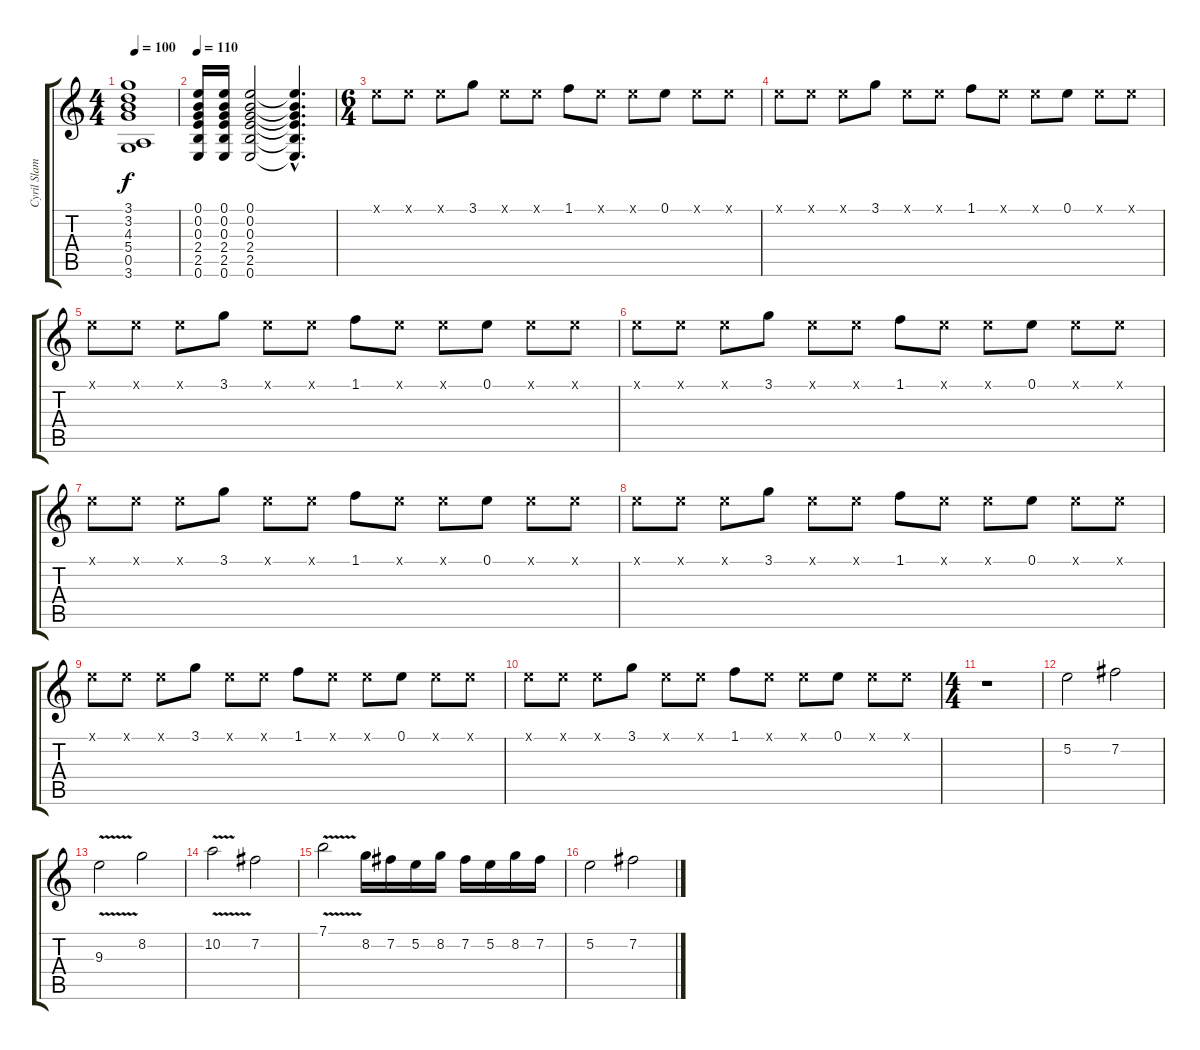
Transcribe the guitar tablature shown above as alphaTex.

\track ("Cyril Slama" "Cyril Slam") {instrument overdrivenguitar}
\staff {score tabs}
\tuning (E4 B3 G3 D3 A2 E2) {hide}
\ts (4 4)
\tempo 100
\clef g2
\ks aminor
(3.1 3.2 4.3 5.4 0.5 3.6).1{dy f} |
\tempo 110
(0.1 0.2 0.3 2.4 2.5 0.6).16{instrument overdrivenguitar} (0.1 0.2 0.3 2.4 2.5 0.6).16 (0.1 0.2 0.3 2.4 2.5 0.6).2 (0.1{hac t} 0.2{hac t} 0.3{hac t} 2.4{hac t} 2.5{hac t} 0.6{hac t}).4{d} |
\ts (6 4)
0.1{x}.8 0.1{x}.8 0.1{x}.8 3.1.8 0.1{x}.8 0.1{x}.8 1.1.8 0.1{x}.8 0.1{x}.8 0.1.8 0.1{x}.8 0.1{x}.8 |
0.1{x}.8 0.1{x}.8 0.1{x}.8 3.1.8 0.1{x}.8 0.1{x}.8 1.1.8 0.1{x}.8 0.1{x}.8 0.1.8 0.1{x}.8 0.1{x}.8 |
0.1{x}.8 0.1{x}.8 0.1{x}.8 3.1.8 0.1{x}.8 0.1{x}.8 1.1.8 0.1{x}.8 0.1{x}.8 0.1.8 0.1{x}.8 0.1{x}.8 |
0.1{x}.8 0.1{x}.8 0.1{x}.8 3.1.8 0.1{x}.8 0.1{x}.8 1.1.8 0.1{x}.8 0.1{x}.8 0.1.8 0.1{x}.8 0.1{x}.8 |
0.1{x}.8 0.1{x}.8 0.1{x}.8 3.1.8 0.1{x}.8 0.1{x}.8 1.1.8 0.1{x}.8 0.1{x}.8 0.1.8 0.1{x}.8 0.1{x}.8 |
0.1{x}.8 0.1{x}.8 0.1{x}.8 3.1.8 0.1{x}.8 0.1{x}.8 1.1.8 0.1{x}.8 0.1{x}.8 0.1.8 0.1{x}.8 0.1{x}.8 |
0.1{x}.8 0.1{x}.8 0.1{x}.8 3.1.8 0.1{x}.8 0.1{x}.8 1.1.8 0.1{x}.8 0.1{x}.8 0.1.8 0.1{x}.8 0.1{x}.8 |
0.1{x}.8 0.1{x}.8 0.1{x}.8 3.1.8 0.1{x}.8 0.1{x}.8 1.1.8 0.1{x}.8 0.1{x}.8 0.1.8 0.1{x}.8 0.1{x}.8 |
\ts (4 4)
r.1 |
\ks c
5.2.2 7.2.2 |
9.3{v}.2 8.2.2 |
10.2{v}.2 7.2.2 |
7.1{v}.2 8.2.16 7.2.16 5.2.16 8.2.16 7.2.16 5.2.16 8.2.16 7.2.16 |
5.2.2 7.2.2
